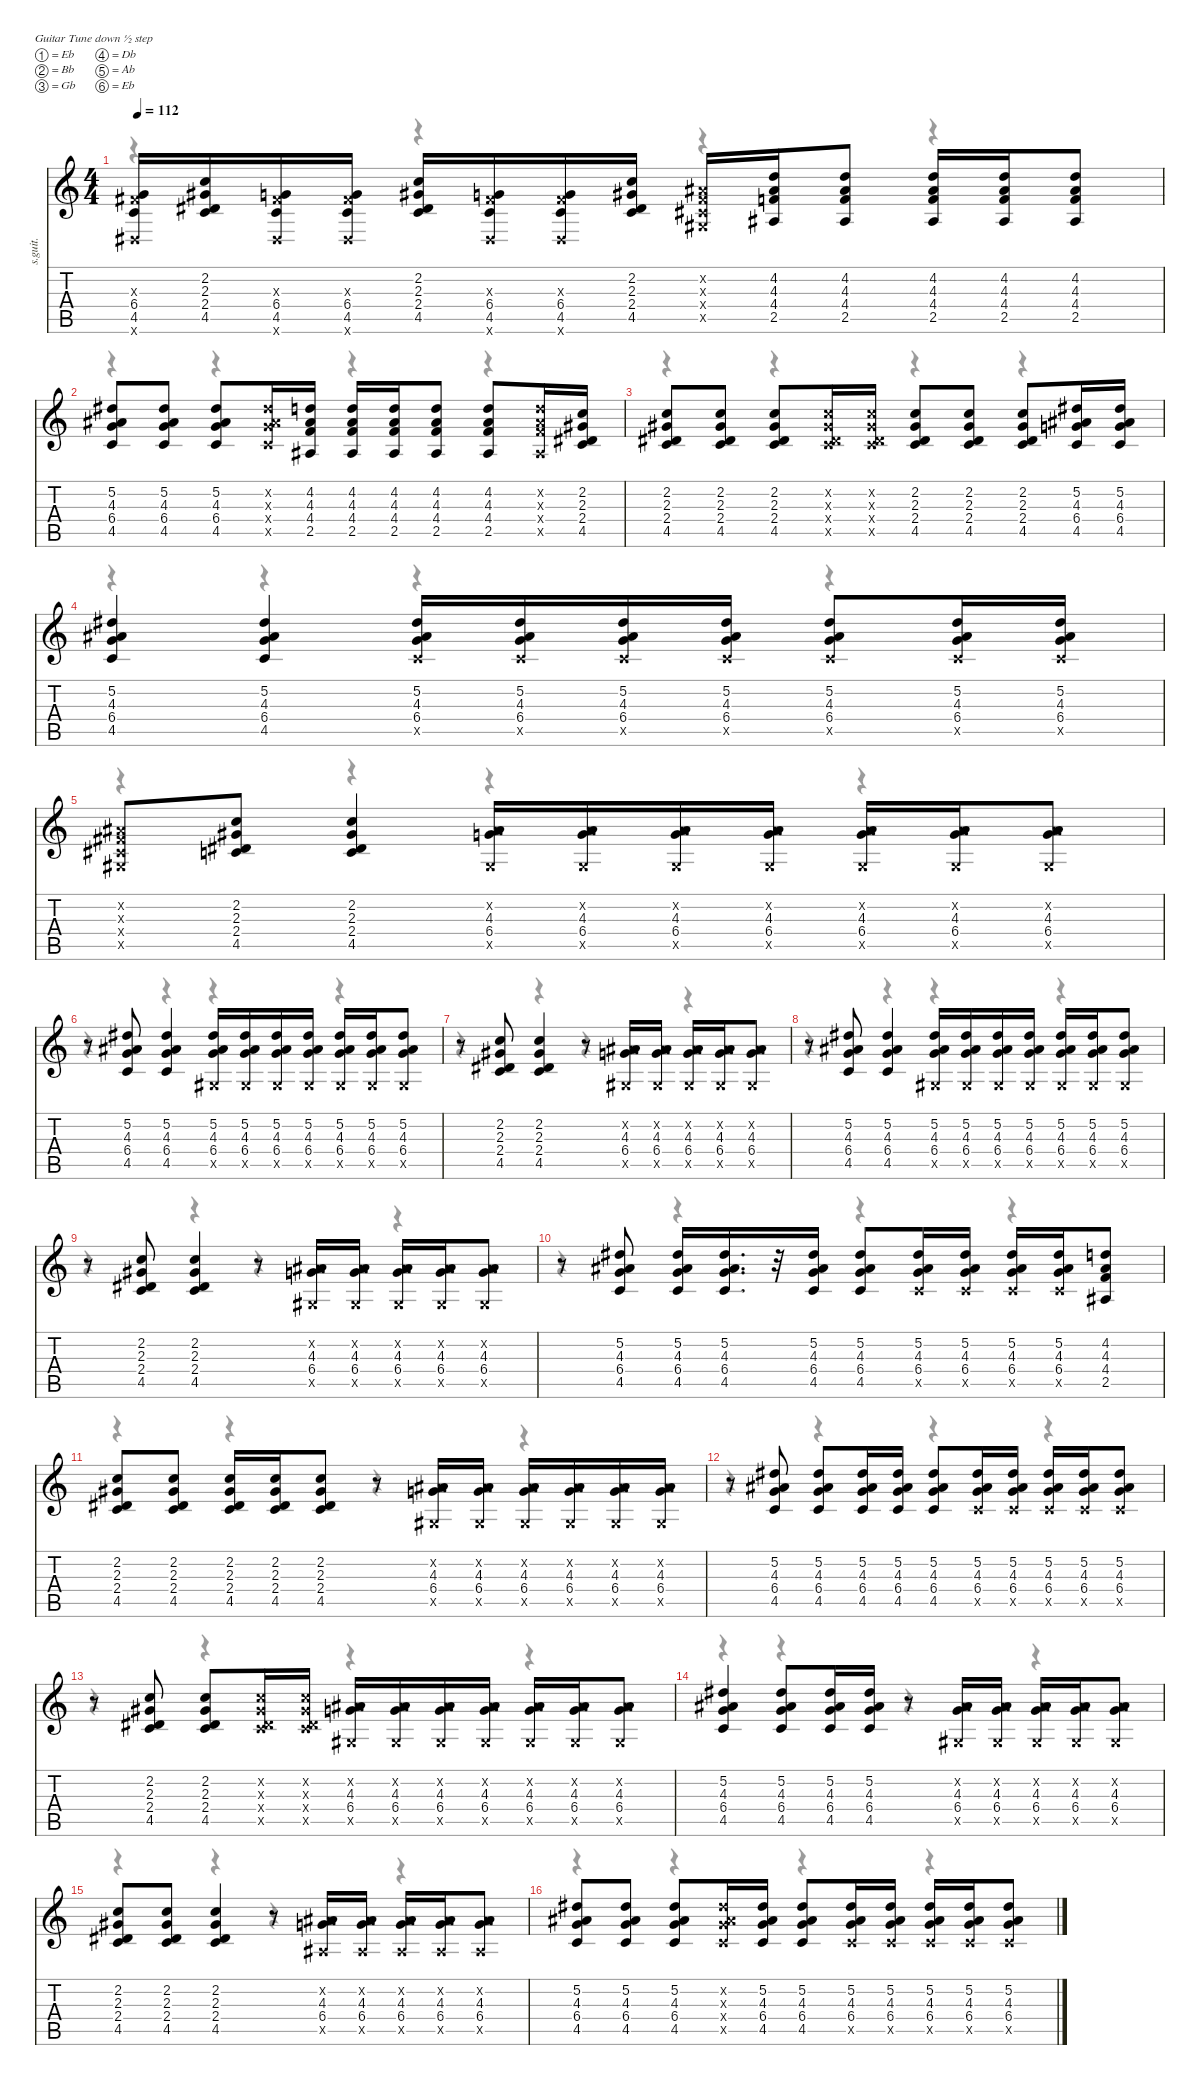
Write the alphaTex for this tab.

\defaultSystemsLayout 4
\hideDynamics
\bracketExtendMode nobrackets
\otherSystemsTrackNameOrientation horizontal
\track ("Acoustic - Dave Mason" "s.guit.") {instrument acousticguitarsteel}
\staff {score tabs}
\tuning (Eb4 Bb3 Gb3 Db3 Ab2 Eb2)
\voice
\ts (4 4)
\tempo 112
\clef g2
\ks c
(0.3{x acc #} 6.4 4.5 0.6{x acc #}).16{dy f} (2.2 2.3{acc #} 2.4{acc #} 4.5).16 (0.3{x acc #} 6.4 4.5 0.6{x acc #}).16 (0.3{x acc #} 6.4 4.5 0.6{x acc #}).16 (2.2 2.3{acc #} 2.4{acc #} 4.5).16 (0.3{x acc #} 6.4 4.5 0.6{x acc #}).16 (0.3{x acc #} 6.4 4.5 0.6{x acc #}).16 (2.2 2.3{acc #} 2.4{acc #} 4.5).16 (0.2{x acc #} 0.3{x acc #} 0.4{x acc #} 0.5{x acc #}).16 (4.2 4.3{acc #} 4.4 2.5{acc #}).16 (4.2 4.3{acc #} 4.4 2.5{acc #}).8 (4.2 4.3{acc #} 4.4 2.5{acc #}).16 (4.2 4.3{acc #} 4.4 2.5{acc #}).16 (4.2 4.3{acc #} 4.4 2.5{acc #}).8 |
(5.2{acc #} 4.3{acc #} 6.4 4.5).8 (5.2{acc #} 4.3{acc #} 6.4 4.5).8 (5.2{acc #} 4.3{acc #} 6.4 4.5).8 (5.2{x acc #} 4.3{x acc #} 6.4{x} 4.5{x}).16 (4.2 4.3{acc #} 4.4 2.5{acc #}).16 (4.2 4.3{acc #} 4.4 2.5{acc #}).16 (4.2 4.3{acc #} 4.4 2.5{acc #}).16 (4.2 4.3{acc #} 4.4 2.5{acc #}).8 (4.2 4.3{acc #} 4.4 2.5{acc #}).8 (4.2{x} 4.3{x acc #} 4.4{x} 2.5{x acc #}).16 (2.2 2.3{acc #} 2.4{acc #} 4.5).16 |
(2.2 2.3{acc #} 2.4{acc #} 4.5).8 (2.2 2.3{acc #} 2.4{acc #} 4.5).8 (2.2 2.3{acc #} 2.4{acc #} 4.5).8 (2.2{x} 2.3{x acc #} 2.4{x acc #} 4.5{x}).16 (2.2{x} 2.3{x acc #} 2.4{x acc #} 4.5{x}).16 (2.2 2.3{acc #} 2.4{acc #} 4.5).8 (2.2 2.3{acc #} 2.4{acc #} 4.5).8 (2.2 2.3{acc #} 2.4{acc #} 4.5).8 (5.2{acc #} 4.3{acc #} 6.4 4.5).16 (5.2{acc #} 4.3{acc #} 6.4 4.5).16 |
(5.2{acc #} 4.3{acc #} 6.4 4.5).4 (5.2{acc #} 4.3{acc #} 6.4 4.5).4 (5.2{acc #} 4.3{acc #} 6.4 4.5{x}).16 (5.2{acc #} 4.3{acc #} 6.4 4.5{x}).16 (5.2{acc #} 4.3{acc #} 6.4 4.5{x}).16 (5.2{acc #} 4.3{acc #} 6.4 4.5{x}).16 (5.2{acc #} 4.3{acc #} 6.4 4.5{x}).8 (5.2{acc #} 4.3{acc #} 6.4 4.5{x}).16 (5.2{acc #} 4.3{acc #} 6.4 4.5{x}).16 |
(0.2{x acc #} 0.3{x acc #} 0.4{x acc #} 0.5{x acc #}).8 (2.2 2.3{acc #} 2.4{acc #} 4.5).8 (2.2 2.3{acc #} 2.4{acc #} 4.5).4 (0.2{x acc #} 4.3{acc #} 6.4 0.5{x acc #}).16 (0.2{x acc #} 4.3{acc #} 6.4 0.5{x acc #}).16 (0.2{x acc #} 4.3{acc #} 6.4 0.5{x acc #}).16 (0.2{x acc #} 4.3{acc #} 6.4 0.5{x acc #}).16 (0.2{x acc #} 4.3{acc #} 6.4 0.5{x acc #}).16 (0.2{x acc #} 4.3{acc #} 6.4 0.5{x acc #}).16 (0.2{x acc #} 4.3{acc #} 6.4 0.5{x acc #}).8 |
r.8 (5.2{acc #} 4.3{acc #} 6.4 4.5).8 (5.2{acc #} 4.3{acc #} 6.4 4.5).4 (5.2{acc #} 4.3{acc #} 6.4 0.5{x acc #}).16 (5.2{acc #} 4.3{acc #} 6.4 0.5{x acc #}).16 (5.2{acc #} 4.3{acc #} 6.4 0.5{x acc #}).16 (5.2{acc #} 4.3{acc #} 6.4 0.5{x acc #}).16 (5.2{acc #} 4.3{acc #} 6.4 0.5{x acc #}).16 (5.2{acc #} 4.3{acc #} 6.4 0.5{x acc #}).16 (5.2{acc #} 4.3{acc #} 6.4 0.5{x acc #}).8 |
r.8 (2.2 2.3{acc #} 2.4{acc #} 4.5).8 (2.2 2.3{acc #} 2.4{acc #} 4.5).4 r.8 (0.2{x acc #} 4.3{acc #} 6.4 0.5{x acc #}).16 (0.2{x acc #} 4.3{acc #} 6.4 0.5{x acc #}).16 (0.2{x acc #} 4.3{acc #} 6.4 0.5{x acc #}).16 (0.2{x acc #} 4.3{acc #} 6.4 0.5{x acc #}).16 (0.2{x acc #} 4.3{acc #} 6.4 0.5{x acc #}).8 |
r.8 (5.2{acc #} 4.3{acc #} 6.4 4.5).8 (5.2{acc #} 4.3{acc #} 6.4 4.5).4 (5.2{acc #} 4.3{acc #} 6.4 0.5{x acc #}).16 (5.2{acc #} 4.3{acc #} 6.4 0.5{x acc #}).16 (5.2{acc #} 4.3{acc #} 6.4 0.5{x acc #}).16 (5.2{acc #} 4.3{acc #} 6.4 0.5{x acc #}).16 (5.2{acc #} 4.3{acc #} 6.4 0.5{x acc #}).16 (5.2{acc #} 4.3{acc #} 6.4 0.5{x acc #}).16 (5.2{acc #} 4.3{acc #} 6.4 0.5{x acc #}).8 |
r.8 (2.2 2.3{acc #} 2.4{acc #} 4.5).8 (2.2 2.3{acc #} 2.4{acc #} 4.5).4 r.8 (0.2{x acc #} 4.3{acc #} 6.4 0.5{x acc #}).16 (0.2{x acc #} 4.3{acc #} 6.4 0.5{x acc #}).16 (0.2{x acc #} 4.3{acc #} 6.4 0.5{x acc #}).16 (0.2{x acc #} 4.3{acc #} 6.4 0.5{x acc #}).16 (0.2{x acc #} 4.3{acc #} 6.4 0.5{x acc #}).8 |
r.8 (5.2{acc #} 4.3{acc #} 6.4 4.5).8 (5.2{acc #} 4.3{acc #} 6.4 4.5).16 (5.2{acc #} 4.3{acc #} 6.4 4.5).16{d} r.32 (5.2{acc #} 4.3{acc #} 6.4 4.5).16 (5.2{acc #} 4.3{acc #} 6.4 4.5).8 (5.2{acc #} 4.3{acc #} 6.4 4.5{x}).16 (5.2{acc #} 4.3{acc #} 6.4 4.5{x}).16 (5.2{acc #} 4.3{acc #} 6.4 4.5{x}).16 (5.2{acc #} 4.3{acc #} 6.4 4.5{x}).16 (4.2 4.3{acc #} 4.4 2.5{acc #}).8 |
(2.2 2.3{acc #} 2.4{acc #} 4.5).8 (2.2 2.3{acc #} 2.4{acc #} 4.5).8 (2.2 2.3{acc #} 2.4{acc #} 4.5).16 (2.2 2.3{acc #} 2.4{acc #} 4.5).16 (2.2 2.3{acc #} 2.4{acc #} 4.5).8 r.8 (0.2{x acc #} 4.3{acc #} 6.4 0.5{x acc #}).16 (0.2{x acc #} 4.3{acc #} 6.4 0.5{x acc #}).16 (0.2{x acc #} 4.3{acc #} 6.4 0.5{x acc #}).16 (0.2{x acc #} 4.3{acc #} 6.4 0.5{x acc #}).16 (0.2{x acc #} 4.3{acc #} 6.4 0.5{x acc #}).16 (0.2{x acc #} 4.3{acc #} 6.4 0.5{x acc #}).16 |
r.8 (5.2{acc #} 4.3{acc #} 6.4 4.5).8 (5.2{acc #} 4.3{acc #} 6.4 4.5).8 (5.2{acc #} 4.3{acc #} 6.4 4.5).16 (5.2{acc #} 4.3{acc #} 6.4 4.5).16 (5.2{acc #} 4.3{acc #} 6.4 4.5).8 (5.2{acc #} 4.3{acc #} 6.4 4.5{x}).16 (5.2{acc #} 4.3{acc #} 6.4 4.5{x}).16 (5.2{acc #} 4.3{acc #} 6.4 4.5{x}).16 (5.2{acc #} 4.3{acc #} 6.4 4.5{x}).16 (5.2{acc #} 4.3{acc #} 6.4 4.5{x}).8 |
r.8 (2.2 2.3{acc #} 2.4{acc #} 4.5).8 (2.2 2.3{acc #} 2.4{acc #} 4.5).8 (2.2{x} 2.3{x acc #} 2.4{x acc #} 4.5{x}).16 (2.2{x} 2.3{x acc #} 2.4{x acc #} 4.5{x}).16 (0.2{x acc #} 4.3{acc #} 6.4 0.5{x acc #}).16 (0.2{x acc #} 4.3{acc #} 6.4 0.5{x acc #}).16 (0.2{x acc #} 4.3{acc #} 6.4 0.5{x acc #}).16 (0.2{x acc #} 4.3{acc #} 6.4 0.5{x acc #}).16 (0.2{x acc #} 4.3{acc #} 6.4 0.5{x acc #}).16 (0.2{x acc #} 4.3{acc #} 6.4 0.5{x acc #}).16 (0.2{x acc #} 4.3{acc #} 6.4 0.5{x acc #}).8 |
(5.2{acc #} 4.3{acc #} 6.4 4.5).4 (5.2{acc #} 4.3{acc #} 6.4 4.5).8 (5.2{acc #} 4.3{acc #} 6.4 4.5).16 (5.2{acc #} 4.3{acc #} 6.4 4.5).16 r.8 (0.2{x acc #} 4.3{acc #} 6.4 0.5{x acc #}).16 (0.2{x acc #} 4.3{acc #} 6.4 0.5{x acc #}).16 (0.2{x acc #} 4.3{acc #} 6.4 0.5{x acc #}).16 (0.2{x acc #} 4.3{acc #} 6.4 0.5{x acc #}).16 (0.2{x acc #} 4.3{acc #} 6.4 0.5{x acc #}).8 |
(2.2 2.3{acc #} 2.4{acc #} 4.5).8 (2.2 2.3{acc #} 2.4{acc #} 4.5).8 (2.2 2.3{acc #} 2.4{acc #} 4.5).4 r.8 (0.2{x acc #} 4.3{acc #} 6.4 2.5{x acc #}).16 (0.2{x acc #} 4.3{acc #} 6.4 2.5{x acc #}).16 (0.2{x acc #} 4.3{acc #} 6.4 2.5{x acc #}).16 (0.2{x acc #} 4.3{acc #} 6.4 2.5{x acc #}).16 (0.2{x acc #} 4.3{acc #} 6.4 2.5{x acc #}).8 |
(5.2{acc #} 4.3{acc #} 6.4 4.5).8 (5.2{acc #} 4.3{acc #} 6.4 4.5).8 (5.2{acc #} 4.3{acc #} 6.4 4.5).8 (5.2{x acc #} 4.3{x acc #} 6.4{x} 4.5{x}).16 (5.2{acc #} 4.3{acc #} 6.4 4.5).16 (5.2{acc #} 4.3{acc #} 6.4 4.5).8 (5.2{acc #} 4.3{acc #} 6.4 4.5{x}).16 (5.2{acc #} 4.3{acc #} 6.4 4.5{x}).16 (5.2{acc #} 4.3{acc #} 6.4 4.5{x}).16 (5.2{acc #} 4.3{acc #} 6.4 4.5{x}).16 (5.2{acc #} 4.3{acc #} 6.4 4.5{x}).8
\voice
\clef g2
\ottava regular
\simile none
\ks c
r.4{dy mf} r.4 r.4 r.4 |
r.4 r.4 r.4 r.4 |
r.4 r.4 r.4 r.4 |
r.4 r.4 r.4 r.4 |
r.4 r.4 r.4 r.4 |
r.4 r.4 r.4 r.4 |
r.4 r.4 r.4 r.4 |
r.4 r.4 r.4 r.4 |
r.4 r.4 r.4 r.4 |
r.4 r.4 r.4 r.4 |
r.4 r.4 r.4 r.4 |
r.4 r.4 r.4 r.4 |
r.4 r.4 r.4 r.4 |
r.4 r.4 r.4 r.4 |
r.4 r.4 r.4 r.4 |
r.4 r.4 r.4 r.4
